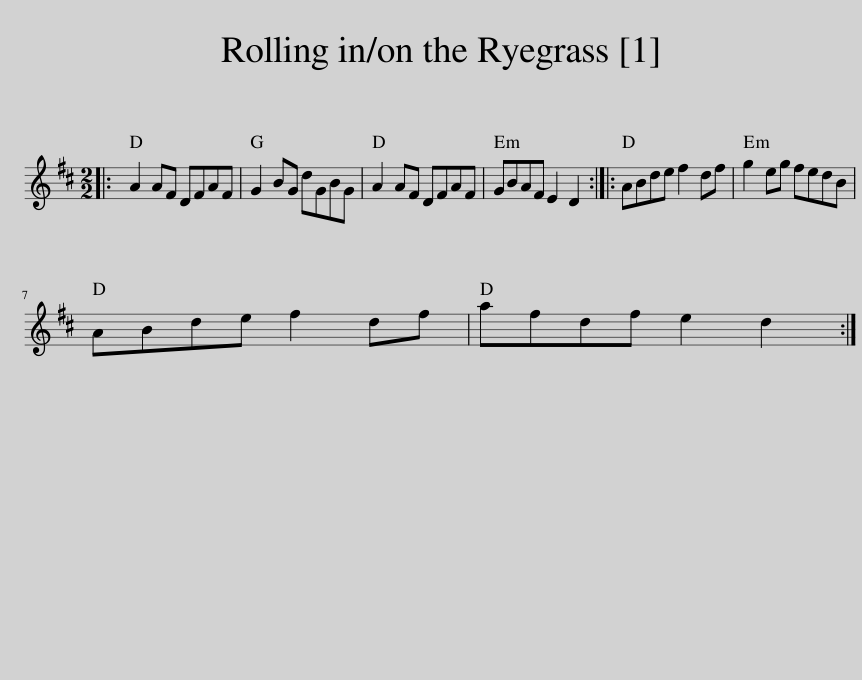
X:1
L:1/8
M:2/2
I:linebreak $
K:D
V:1 treble
V:1
|: A2 AF DFAF | G2 BG dGBG | A2 AF DFAF | GBAF E2 D2 :: ABde f2 df | %5
 g2 eg fedB |$ ABde f2 df | afdf e2 d2 :| %8
